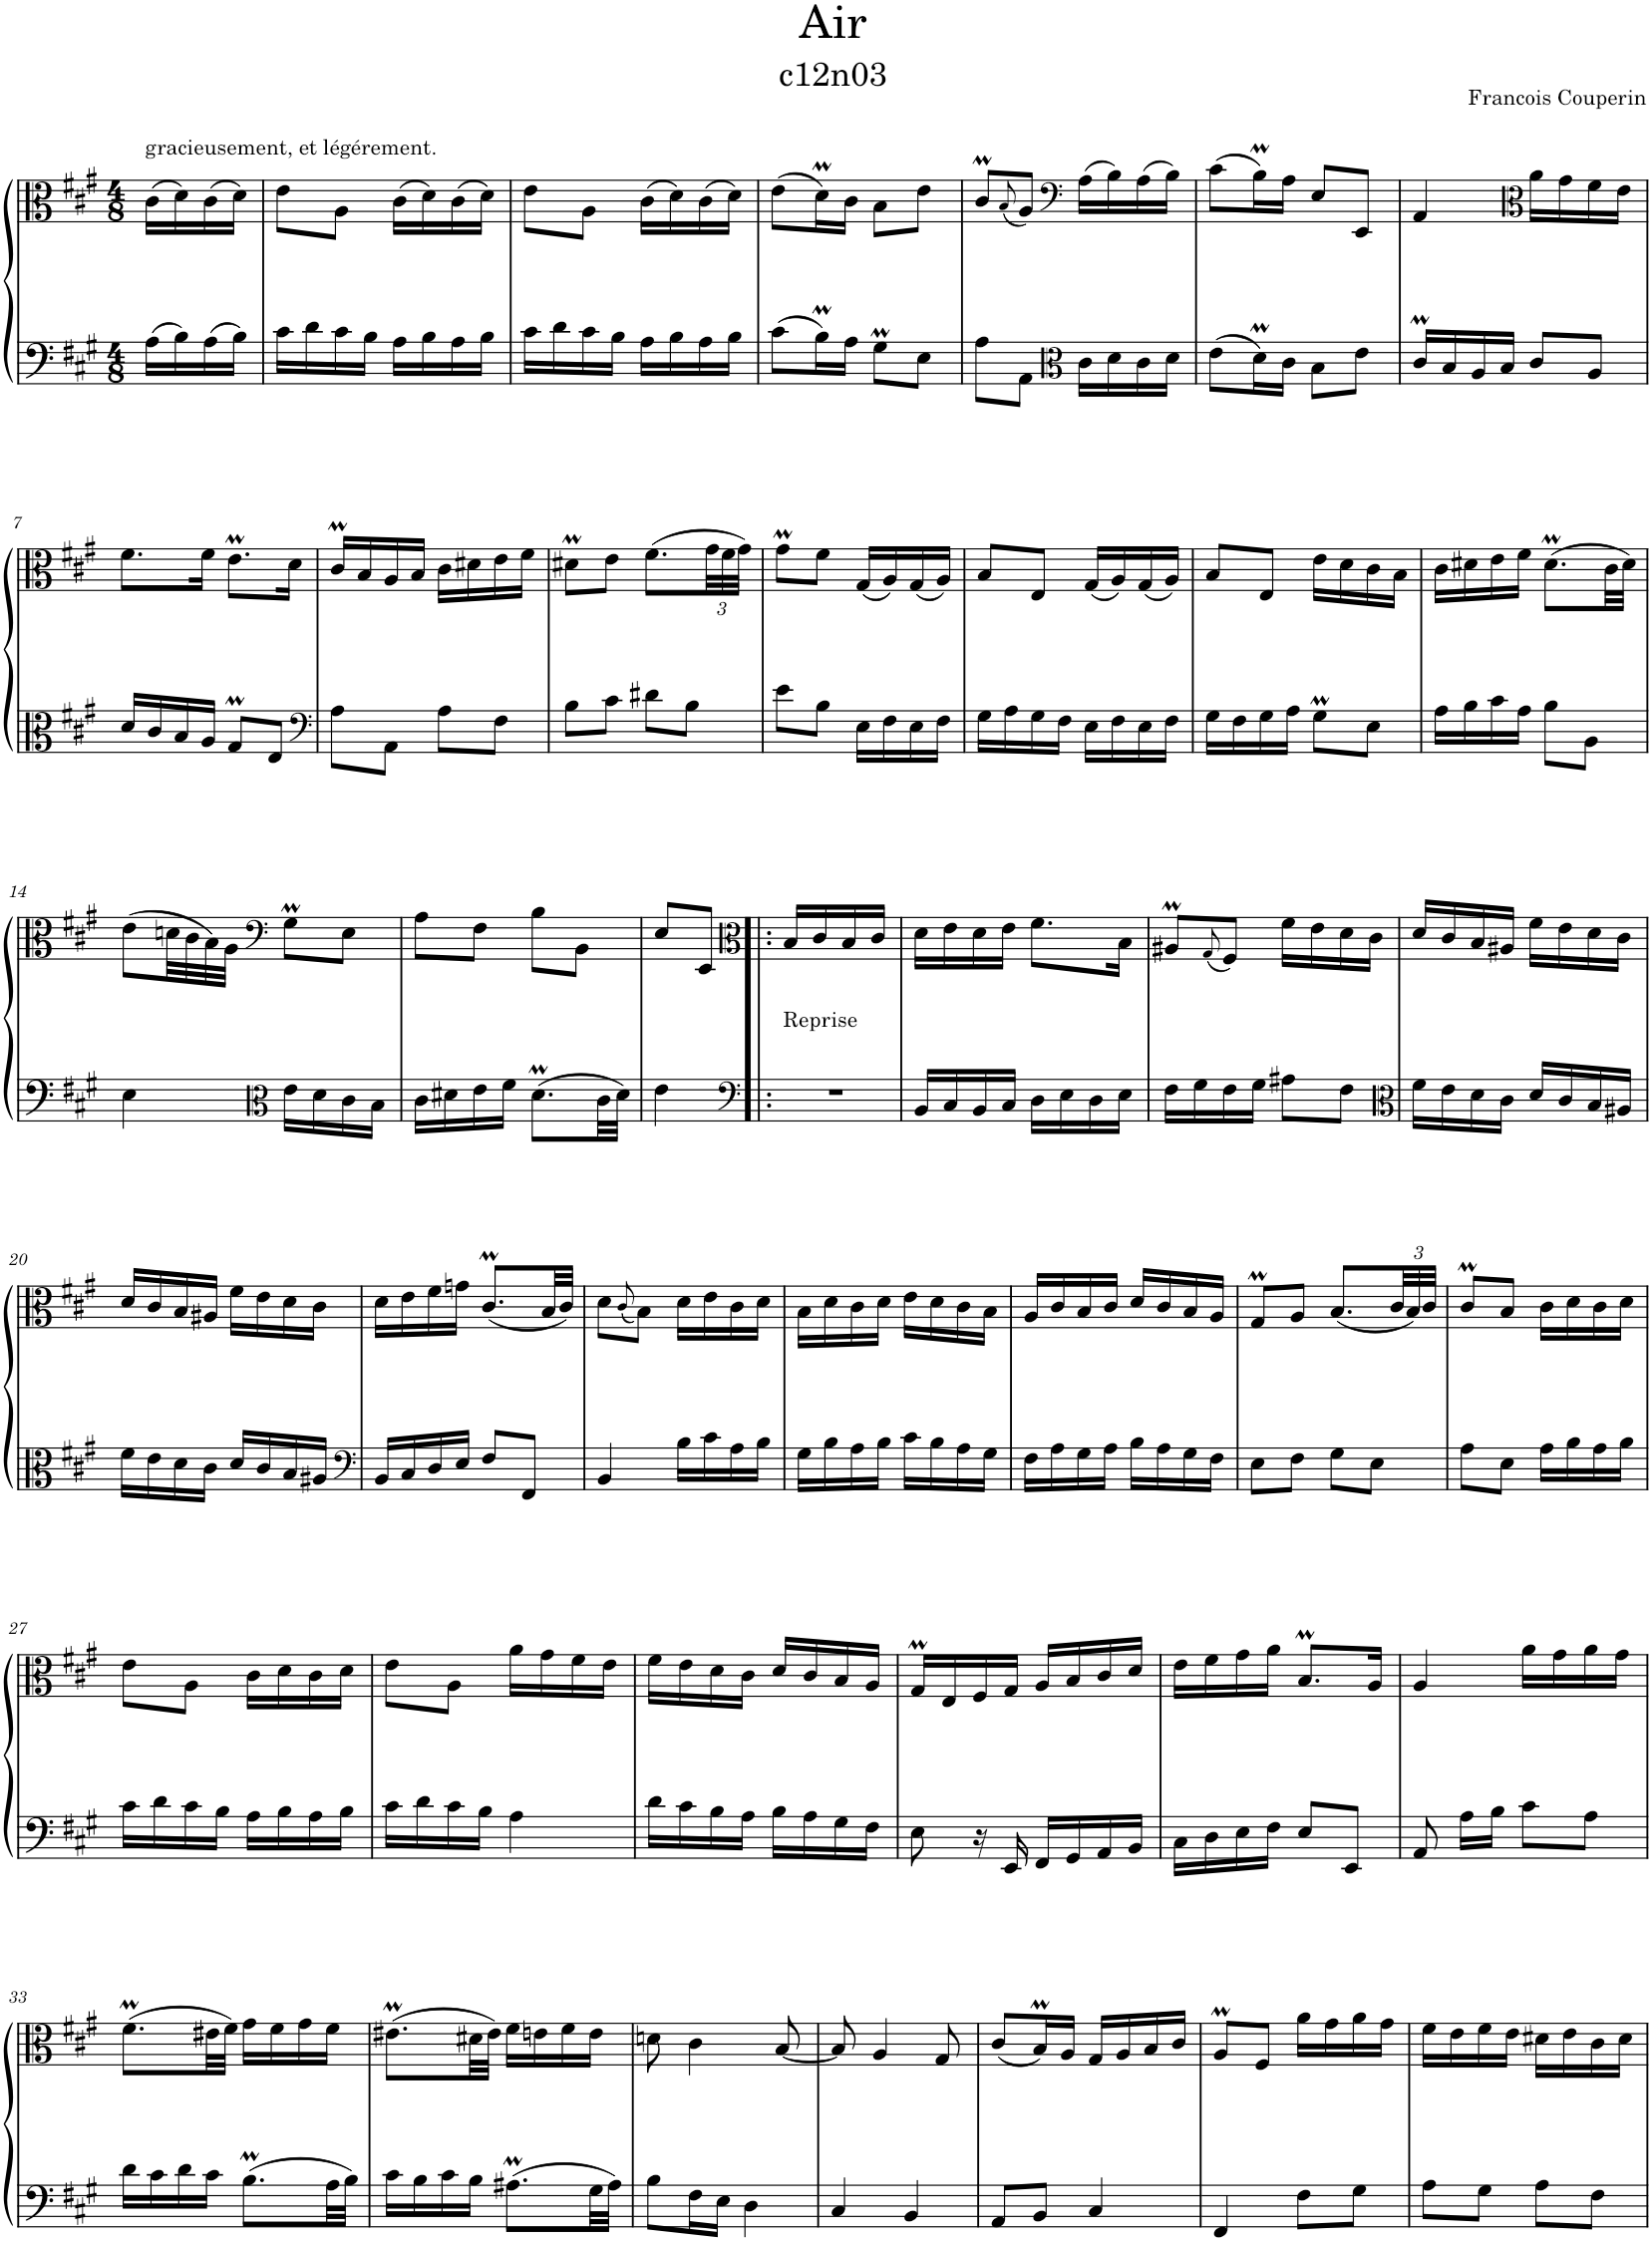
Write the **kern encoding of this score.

**kern	**kern
*part1	*part1
*staff2	*staff1
*I"Piano	*
*I'Pno.	*
*clefF4	*clefC3
*k[f#c#g#]	*k[f#c#g#]
*M4/8	*M4/8
=	=
!	!LO:TX:a:t=gracieusement, et légérement.
16A\LL	(16c#\LL
16B\	16d\)
16A\	(16c#\
16B\JJ	16d\JJ)
=1	=1
16c#\LL	8e\L
16d\	.
16c#\	8A\J
16B\JJ	.
16A\LL	(16c#\LL
16B\	16d\)
16A\	(16c#\
16B\JJ	16d\JJ)
=2	=2
16c#\LL	8e\L
16d\	.
16c#\	8A\J
16B\JJ	.
16A\LL	(16c#\LL
16B\	16d\)
16A\	(16c#\
16B\JJ	16d\JJ)
=3	=3
8c#\L	(8e\L
16BM\L	16dM\L)
16A\JJ	16c#\JJ
8G#m\L	8B\L
8E\J	8e\J
=4	=4
8A\L	8c#m/L
.	(8qB/
8AA\J	8A/J)
*clefC3	*clefF4
16c#\LL	(16A\LL
16d\	16B\)
16c#\	(16A\
16d\JJ	16B\JJ)
=5	=5
8e\L	(8c#\L
16dM\L	16BM\L)
16c#\JJ	16A\JJ
8B\L	8E/L
8e\J	8EE/J
=6	=6
16c#m/LL	4AA/
16B/	.
16A/	.
16B/JJ	.
*	*clefC3
8c#/L	16a\LL
.	16g#\
8A/J	16f#\
.	16e\JJ
!!LO:LB:g=z
=7	=7
16d/LL	8.f#\L
16c#/	.
16B/	.
16A/JJ	16f#\Jk
8G#m/L	8.eM\L
8E/J	.
.	16d\Jk
=8	=8
*clefF4	*
8A\L	16c#m/LL
.	16B/
8AA\J	16A/
.	16B/JJ
8A\L	16c#\LL
.	16d#X\
8F#\J	16e\
.	16f#\JJ
=9	=9
8B\L	8d#Xm\L
8c#\J	8e\J
8d#X\L	(8.f#\L
8B\J	.
*	*Xbrackettup
.	48g#\LL
.	48f#\
.	48g#\JJJ)
=10	=10
8e\L	8g#m\L
8B\J	8f#\J
16E\LL	(16G#/LL
16F#\	16A/)
16E\	(16G#/
16F#\JJ	16A/JJ)
=11	=11
16G#\LL	8B/L
16A\	.
16G#\	8E/J
16F#\JJ	.
16E\LL	(16G#/LL
16F#\	16A/)
16E\	(16G#/
16F#\JJ	16A/JJ)
=12	=12
16G#\LL	8B/L
16F#\	.
16G#\	8E/J
16A\JJ	.
8G#m\L	16e\LL
.	16d\
8E\J	16c#\
.	16B\JJ
=13	=13
16A\LL	16c#\LL
16B\	16d#X\
16c#\	16e\
16A\JJ	16f#\JJ
8B\L	(8.d#m\L
8BB\J	.
.	32c#\LL
.	32d#\JJJ)
!!LO:LB:g=z
=14	=14
4E\	(8e\L
.	32dn\LL
.	32c#\
.	32B\)
.	32A\JJJ
*clefC3	*clefF4
16e\LL	8G#m\L
16d\	.
16c#\	8E\J
16B\JJ	.
=15	=15
16c#\LL	8A\L
16d#X\	.
16e\	8F#\J
16f#\JJ	.
8.d#m\L	8B\L
.	8BB\J
32c#\LL	.
32d#\JJJ	.
=16	=16
4e\	8E/L
.	8EE/J
=16X1!|:	=16X1!|:
*clefF4	*clefC3
!	!LO:TX:b:t=Reprise
2r	16B/LL
.	16c#/
.	16B/
.	16c#/JJ
.	4ryy
=17	=17
16BB/LL	16d\LL
16C#/	16e\
16BB/	16d\
16C#/JJ	16e\JJ
16D\LL	8.f#\L
16E\	.
16D\	.
16E\JJ	16B\Jk
=18	=18
16F#\LL	8A#Xm/L
16G#\	.
.	(8qG#/
16F#\	8F#/J)
16G#\JJ	.
8A#X\L	16f#\LL
.	16e\
8F#\J	16d\
.	16c#\JJ
=19	=19
*clefC3	*
16f#\LL	16d/LL
16e\	16c#/
16d\	16B/
16c#\JJ	16A#X/JJ
16d/LL	16f#\LL
16c#/	16e\
16B/	16d\
16A#X/JJ	16c#\JJ
!!LO:LB:g=z
=20	=20
16f#\LL	16d/LL
16e\	16c#/
16d\	16B/
16c#\JJ	16A#X/JJ
16d/LL	16f#\LL
16c#/	16e\
16B/	16d\
16A#X/JJ	16c#\JJ
=21	=21
*clefF4	*
16BB/LL	16d\LL
16C#/	16e\
16D/	16f#\
16E/JJ	16gn\JJ
8F#/L	(8.c#m/L
8FF#/J	.
.	32B/LL
.	32c#/JJJ)
=22	=22
4BB/	8d\L
.	(8qc#/
.	8B\J)
16B\LL	16d\LL
16c#\	16e\
16A\	16c#\
16B\JJ	16d\JJ
=23	=23
16G#\LL	16B\LL
16B\	16d\
16A\	16c#\
16B\JJ	16d\JJ
16c#\LL	16e\LL
16B\	16d\
16A\	16c#\
16G#\JJ	16B\JJ
=24	=24
16F#\LL	16A/LL
16A\	16c#/
16G#\	16B/
16A\JJ	16c#/JJ
16B\LL	16d/LL
16A\	16c#/
16G#\	16B/
16F#\JJ	16A/JJ
=25	=25
8E\L	8G#m/L
8F#\J	8A/J
8G#\L	(8.B/L
8E\J	.
.	48c#/LL
.	48B/)
.	48c#/JJJ
=26	=26
8A\L	8c#m/L
8E\J	8B/J
16A\LL	16c#\LL
16B\	16d\
16A\	16c#\
16B\JJ	16d\JJ
!!LO:LB:g=z
=27	=27
16c#\LL	8e\L
16d\	.
16c#\	8A\J
16B\JJ	.
16A\LL	16c#\LL
16B\	16d\
16A\	16c#\
16B\JJ	16d\JJ
=28	=28
16c#\LL	8e\L
16d\	.
16c#\	8A\J
16B\JJ	.
4A\	16a\LL
.	16g#\
.	16f#\
.	16e\JJ
=29	=29
16d\LL	16f#\LL
16c#\	16e\
16B\	16d\
16A\JJ	16c#\JJ
16B\LL	16d/LL
16A\	16c#/
16G#\	16B/
16F#\JJ	16A/JJ
=30	=30
8E\	16G#m/LL
.	16E/
16r	16F#/
16EE/	16G#/JJ
16FF#/LL	16A/LL
16GG#/	16B/
16AA/	16c#/
16BB/JJ	16d/JJ
=31	=31
16C#\LL	16e\LL
16D\	16f#\
16E\	16g#\
16F#\JJ	16a\JJ
8E/L	8.BM/L
8EE/J	.
.	16A/Jk
=32	=32
8AA/	4A/
16A\LL	.
16B\JJ	.
8c#\L	16a\LL
.	16g#\
8A\J	16a\
.	16g#\JJ
!!LO:LB:g=z
=33	=33
16d\LL	(8.f#M\L
16c#\	.
16d\	.
16c#\JJ	32e#X\LL
.	32f#\JJJ)
8.BM\L	16g#\LL
.	16f#\
.	16g#\
32A\LL	16f#\JJ
32B\JJJ	.
=34	=34
16c#\LL	(8.e#Xm\L
16B\	.
16c#\	.
16B\JJ	32d#X\LL
.	32e#\JJJ)
8.A#Xm\L	16f#\LL
.	16en\
.	16f#\
32G#\LL	16e\JJ
32A#\JJJ	.
=35	=35
8B\L	8dn\
16F#\L	4c#\
16E\JJ	.
4D\	.
.	[8B/
=36	=36
4C#/	8B/]
.	4A/
4BB/	.
.	8G#/
=37	=37
8AA/L	(8c#/L
8BB/J	16BM/L)
.	16A/JJ
4C#/	16G#/LL
.	16A/
.	16B/
.	16c#/JJ
=38	=38
4FF#/	8AM/L
.	8F#/J
8F#\L	16a\LL
.	16g#\
8G#\J	16a\
.	16g#\JJ
=39	=39
8A\L	16f#\LL
.	16e\
8G#\J	16f#\
.	16e\JJ
8A\L	16d#X\LL
.	16e\
8F#\J	16c#\
.	16d#\JJ
=	=
*-	*-
